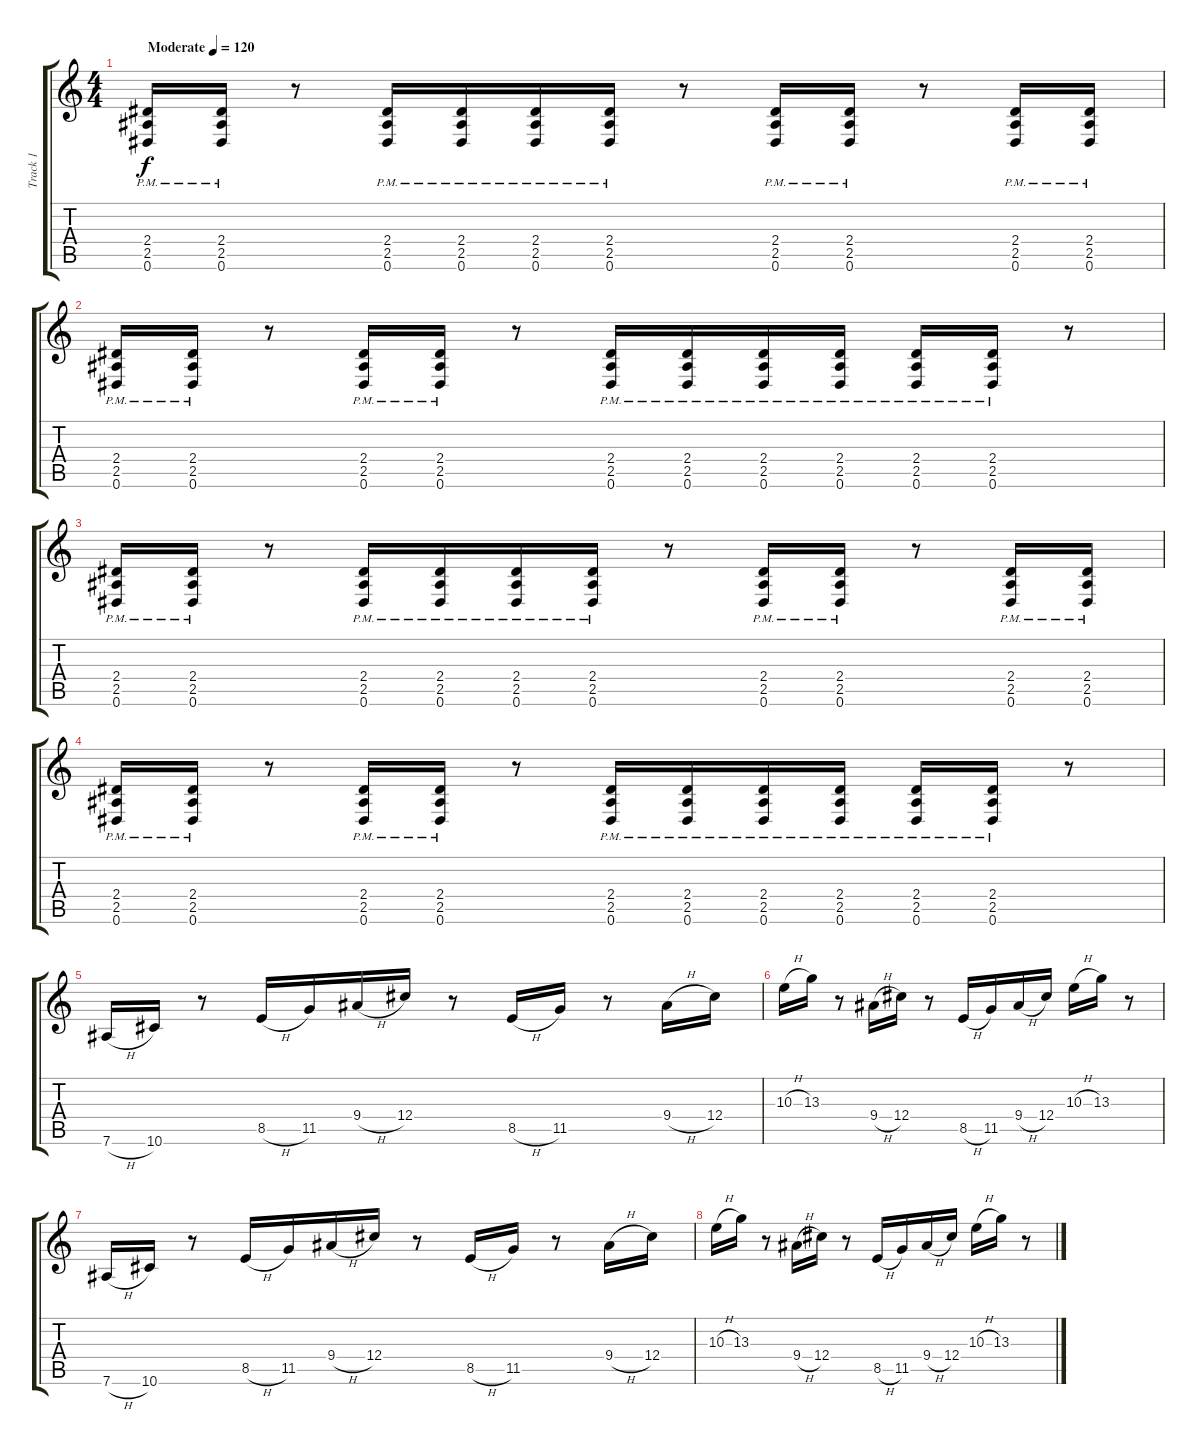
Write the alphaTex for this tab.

\track ("Track 1" "Track 1") {instrument overdrivenguitar}
\staff {score tabs}
\tuning (Eb4 Bb3 Gb3 Db3 Ab2 Eb2) {hide}
\ts (4 4)
\tempo (120 "Moderate")
\tempo 168
\tempo (120 "Moderate")
\clef g2
\ks c
(2.4{pm} 2.5{pm} 0.6{pm}).16{dy f instrument overdrivenguitar} (2.4{pm} 2.5{pm} 0.6{pm}).16 r.8 (2.4{pm} 2.5{pm} 0.6{pm}).16 (2.4{pm} 2.5{pm} 0.6{pm}).16 (2.4{pm} 2.5{pm} 0.6{pm}).16 (2.4{pm} 2.5{pm} 0.6{pm}).16 r.8 (2.4{pm} 2.5{pm} 0.6{pm}).16 (2.4{pm} 2.5{pm} 0.6{pm}).16 r.8 (2.4{pm} 2.5{pm} 0.6{pm}).16 (2.4{pm} 2.5{pm} 0.6{pm}).16 |
(2.4{pm} 2.5{pm} 0.6{pm}).16 (2.4{pm} 2.5{pm} 0.6{pm}).16 r.8 (2.4{pm} 2.5{pm} 0.6{pm}).16 (2.4{pm} 2.5{pm} 0.6{pm}).16 r.8 (2.4{pm} 2.5{pm} 0.6{pm}).16 (2.4{pm} 2.5{pm} 0.6{pm}).16 (2.4{pm} 2.5{pm} 0.6{pm}).16 (2.4{pm} 2.5{pm} 0.6{pm}).16 (2.4{pm} 2.5{pm} 0.6{pm}).16 (2.4{pm} 2.5{pm} 0.6{pm}).16 r.8 |
(2.4{pm} 2.5{pm} 0.6{pm}).16 (2.4{pm} 2.5{pm} 0.6{pm}).16 r.8 (2.4{pm} 2.5{pm} 0.6{pm}).16 (2.4{pm} 2.5{pm} 0.6{pm}).16 (2.4{pm} 2.5{pm} 0.6{pm}).16 (2.4{pm} 2.5{pm} 0.6{pm}).16 r.8 (2.4{pm} 2.5{pm} 0.6{pm}).16 (2.4{pm} 2.5{pm} 0.6{pm}).16 r.8 (2.4{pm} 2.5{pm} 0.6{pm}).16 (2.4{pm} 2.5{pm} 0.6{pm}).16 |
(2.4{pm} 2.5{pm} 0.6{pm}).16 (2.4{pm} 2.5{pm} 0.6{pm}).16 r.8 (2.4{pm} 2.5{pm} 0.6{pm}).16 (2.4{pm} 2.5{pm} 0.6{pm}).16 r.8 (2.4{pm} 2.5{pm} 0.6{pm}).16 (2.4{pm} 2.5{pm} 0.6{pm}).16 (2.4{pm} 2.5{pm} 0.6{pm}).16 (2.4{pm} 2.5{pm} 0.6{pm}).16 (2.4{pm} 2.5{pm} 0.6{pm}).16 (2.4{pm} 2.5{pm} 0.6{pm}).16 r.8 |
7.6{h}.16 10.6.16 r.8 8.5{h}.16 11.5.16 9.4{h}.16 12.4.16 r.8 8.5{h}.16 11.5.16 r.8 9.4{h}.16 12.4.16 |
10.3{h}.16 13.3.16 r.8 9.4{h}.16 12.4.16 r.8 8.5{h}.16 11.5.16 9.4{h}.16 12.4.16 10.3{h}.16 13.3.16 r.8 |
7.6{h}.16 10.6.16 r.8 8.5{h}.16 11.5.16 9.4{h}.16 12.4.16 r.8 8.5{h}.16 11.5.16 r.8 9.4{h}.16 12.4.16 |
10.3{h}.16 13.3.16 r.8 9.4{h}.16 12.4.16 r.8 8.5{h}.16 11.5.16 9.4{h}.16 12.4.16 10.3{h}.16 13.3.16 r.8
